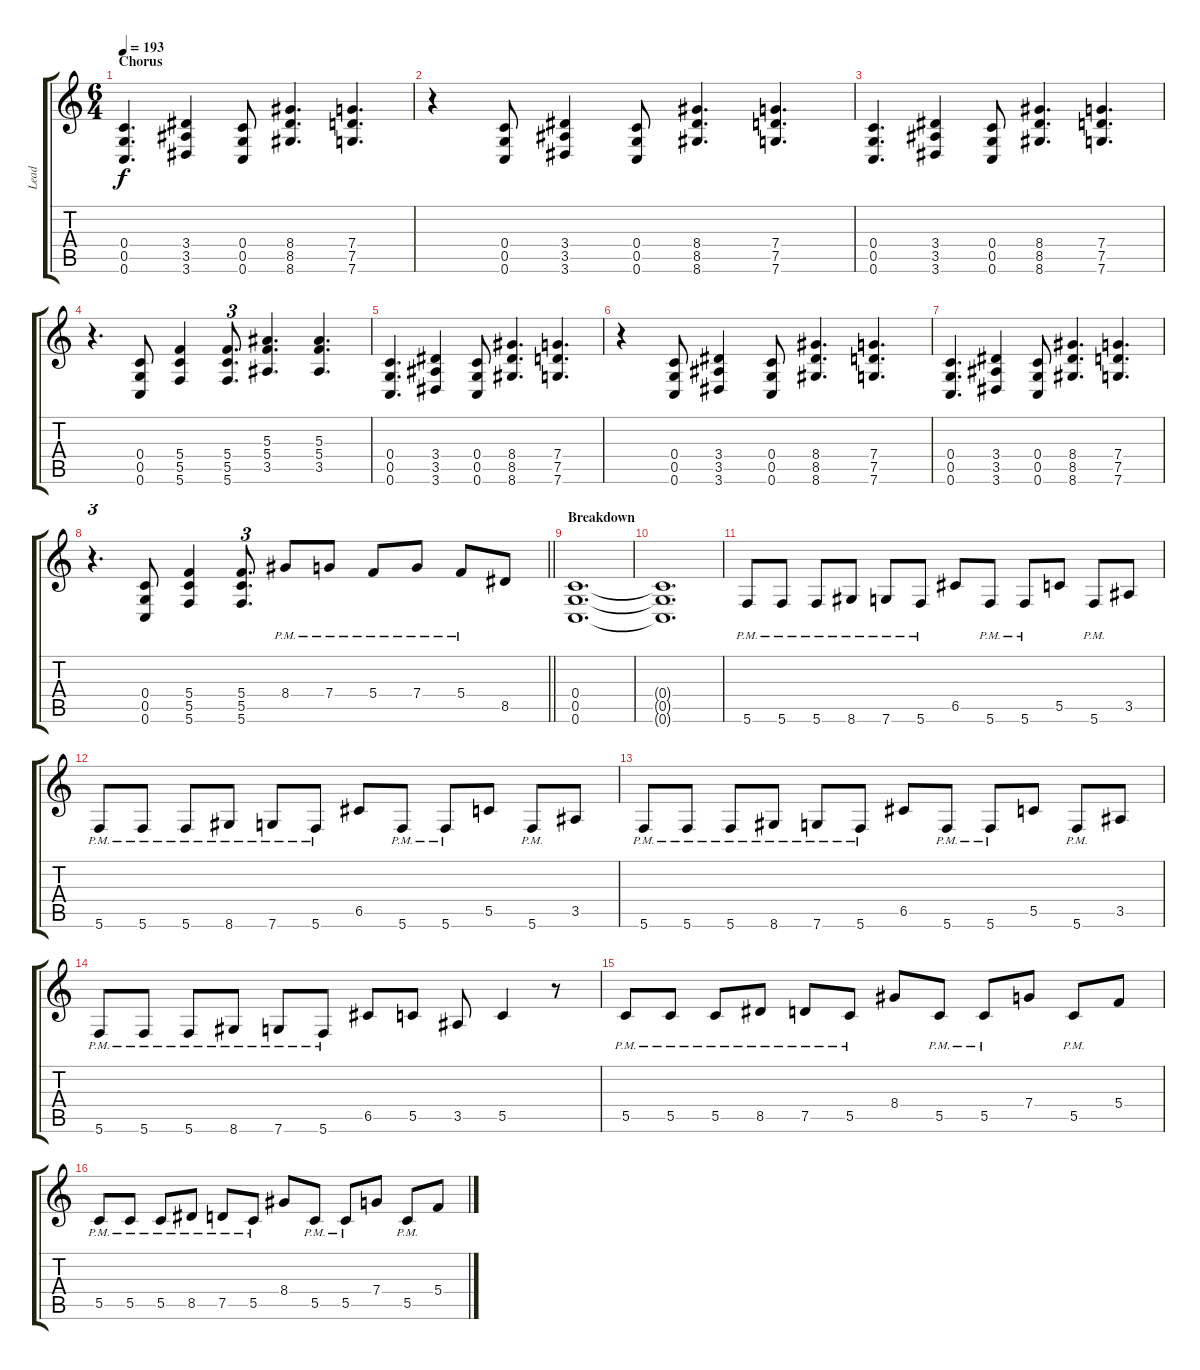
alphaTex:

\track ("Lead" "Lead") {instrument distortionguitar}
\staff {score tabs}
\tuning (D4 A3 F3 C3 G2 C2) {hide}
\ts (6 4)
\section ("" "Chorus")
\tempo 193
\clef g2
\ks c
(0.4 0.5 0.6).4{d dy f} (3.4 3.5 3.6).4 (0.4 0.5 0.6).8 (8.4 8.5 8.6).4{d} (7.4 7.5 7.6).4{d} |
r.4 (0.4 0.5 0.6).8 (3.4 3.5 3.6).4 (0.4 0.5 0.6).8 (8.4 8.5 8.6).4{d} (7.4 7.5 7.6).4{d} |
(0.4 0.5 0.6).4{d} (3.4 3.5 3.6).4 (0.4 0.5 0.6).8 (8.4 8.5 8.6).4{d} (7.4 7.5 7.6).4{d} |
r.4{d tu (3 2)} (0.4 0.5 0.6).8 (5.4 5.5 5.6).4 (5.4 5.5 5.6).8{d tu (3 2)} (5.3 5.4 3.5).4{d} (5.3 5.4 3.5).4{d} |
(0.4 0.5 0.6).4{d} (3.4 3.5 3.6).4 (0.4 0.5 0.6).8 (8.4 8.5 8.6).4{d} (7.4 7.5 7.6).4{d} |
r.4 (0.4 0.5 0.6).8 (3.4 3.5 3.6).4 (0.4 0.5 0.6).8 (8.4 8.5 8.6).4{d} (7.4 7.5 7.6).4{d} |
(0.4 0.5 0.6).4{d} (3.4 3.5 3.6).4 (0.4 0.5 0.6).8 (8.4 8.5 8.6).4{d} (7.4 7.5 7.6).4{d} |
\barLineRight lightlight
r.4{d tu (3 2)} (0.4 0.5 0.6).8 (5.4 5.5 5.6).4 (5.4 5.5 5.6).8{d tu (3 2)} 8.4{pm}.8 7.4{pm}.8 5.4{pm}.8 7.4{pm}.8 5.4{pm}.8 8.5.8 |
\section ("" "Breakdown")
(0.4 0.5 0.6).1{d} |
(0.4{t} 0.5{t} 0.6{t}).1{d} |
5.6{pm}.8 5.6{pm}.8 5.6{pm}.8 8.6{pm}.8 7.6{pm}.8 5.6{pm}.8 6.5.8 5.6{pm}.8 5.6{pm}.8 5.5.8 5.6{pm}.8 3.5.8 |
5.6{pm}.8 5.6{pm}.8 5.6{pm}.8 8.6{pm}.8 7.6{pm}.8 5.6{pm}.8 6.5.8 5.6{pm}.8 5.6{pm}.8 5.5.8 5.6{pm}.8 3.5.8 |
5.6{pm}.8 5.6{pm}.8 5.6{pm}.8 8.6{pm}.8 7.6{pm}.8 5.6{pm}.8 6.5.8 5.6{pm}.8 5.6{pm}.8 5.5.8 5.6{pm}.8 3.5.8 |
5.6{pm}.8 5.6{pm}.8 5.6{pm}.8 8.6{pm}.8 7.6{pm}.8 5.6{pm}.8 6.5.8 5.5.8 3.5.8 5.5.4 r.8 |
5.5{pm}.8 5.5{pm}.8 5.5{pm}.8 8.5{pm}.8 7.5{pm}.8 5.5{pm}.8 8.4.8 5.5{pm}.8 5.5{pm}.8 7.4.8 5.5{pm}.8 5.4.8 |
5.5{pm}.8 5.5{pm}.8 5.5{pm}.8 8.5{pm}.8 7.5{pm}.8 5.5{pm}.8 8.4.8 5.5{pm}.8 5.5{pm}.8 7.4.8 5.5{pm}.8 5.4.8
